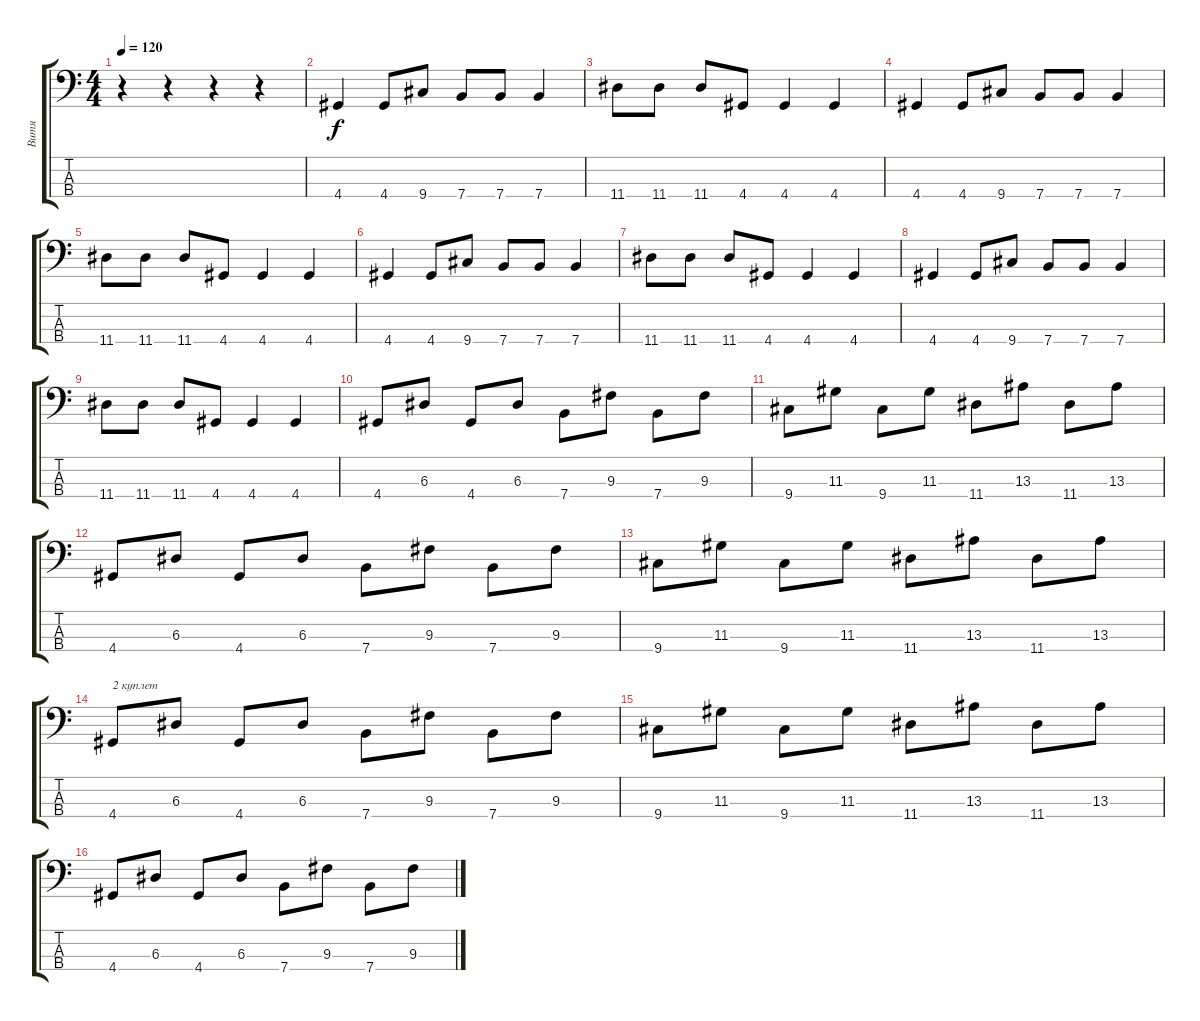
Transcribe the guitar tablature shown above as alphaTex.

\track ("Витя" "Витя") {instrument electricbassfinger}
\staff {score tabs}
\tuning (G2 D2 A1 E1) {hide}
\ts (4 4)
\tempo 120
\clef f4
\ks c
r.4{dy f} r.4 r.4 r.4 |
4.4.4 4.4.8 9.4.8 7.4.8 7.4.8 7.4.4 |
11.4.8 11.4.8 11.4.8 4.4.8 4.4.4 4.4.4 |
4.4.4 4.4.8 9.4.8 7.4.8 7.4.8 7.4.4 |
11.4.8 11.4.8 11.4.8 4.4.8 4.4.4 4.4.4 |
4.4.4 4.4.8 9.4.8 7.4.8 7.4.8 7.4.4 |
11.4.8 11.4.8 11.4.8 4.4.8 4.4.4 4.4.4 |
4.4.4 4.4.8 9.4.8 7.4.8 7.4.8 7.4.4 |
11.4.8 11.4.8 11.4.8 4.4.8 4.4.4 4.4.4 |
4.4.8 6.3.8 4.4.8 6.3.8 7.4.8 9.3.8 7.4.8 9.3.8 |
9.4.8 11.3.8 9.4.8 11.3.8 11.4.8 13.3.8 11.4.8 13.3.8 |
4.4.8 6.3.8 4.4.8 6.3.8 7.4.8 9.3.8 7.4.8 9.3.8 |
9.4.8 11.3.8 9.4.8 11.3.8 11.4.8 13.3.8 11.4.8 13.3.8 |
4.4.8{txt "2 куплет"} 6.3.8 4.4.8 6.3.8 7.4.8 9.3.8 7.4.8 9.3.8 |
9.4.8 11.3.8 9.4.8 11.3.8 11.4.8 13.3.8 11.4.8 13.3.8 |
4.4.8 6.3.8 4.4.8 6.3.8 7.4.8 9.3.8 7.4.8 9.3.8
